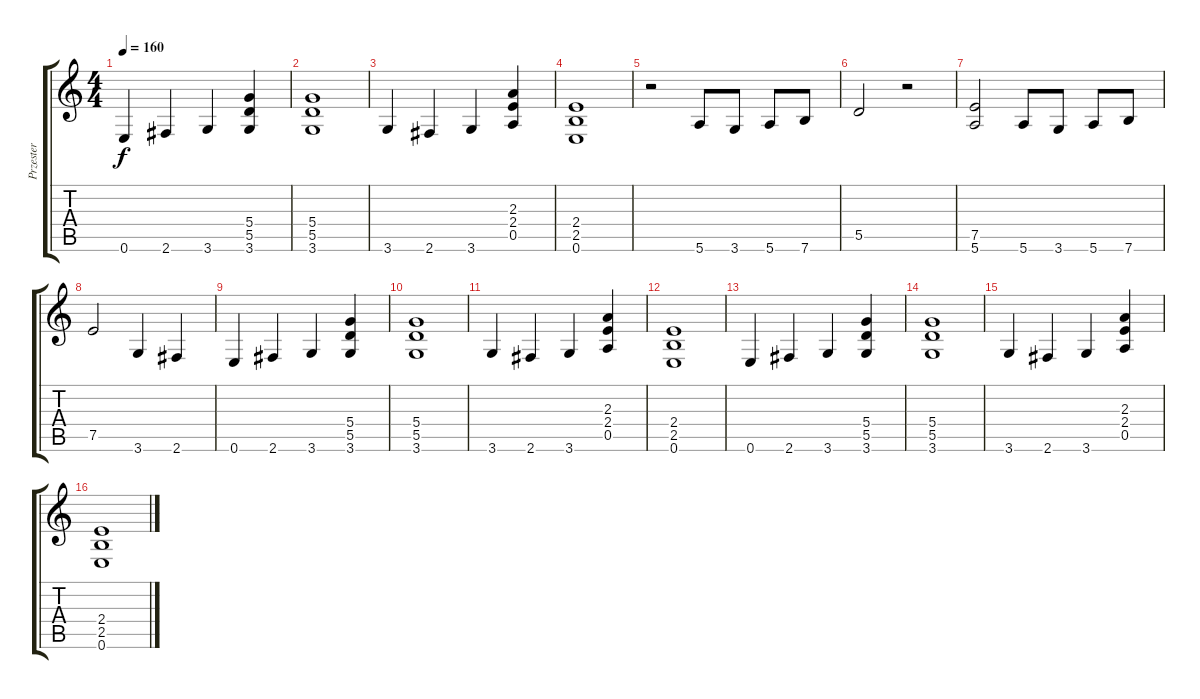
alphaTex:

\track ("Przester" "Przester") {instrument distortionguitar}
\staff {score tabs}
\tuning (E4 B3 G3 D3 A2 E2) {hide}
\ts (4 4)
\tempo 160
\clef g2
\ks c
0.6.4{dy f} 2.6.4 3.6.4 (5.4 5.5 3.6).4 |
(5.4 5.5 3.6).1 |
3.6.4 2.6.4 3.6.4 (2.3 2.4 0.5).4 |
(2.4 2.5 0.6).1 |
r.2 5.6.8 3.6.8 5.6.8 7.6.8 |
5.5.2 r.2 |
(7.5 5.6).2 5.6.8 3.6.8 5.6.8 7.6.8 |
7.5.2 3.6.4 2.6.4 |
0.6.4 2.6.4 3.6.4 (5.4 5.5 3.6).4 |
(5.4 5.5 3.6).1 |
3.6.4 2.6.4 3.6.4 (2.3 2.4 0.5).4 |
(2.4 2.5 0.6).1 |
0.6.4 2.6.4 3.6.4 (5.4 5.5 3.6).4 |
(5.4 5.5 3.6).1 |
3.6.4 2.6.4 3.6.4 (2.3 2.4 0.5).4 |
(2.4 2.5 0.6).1
